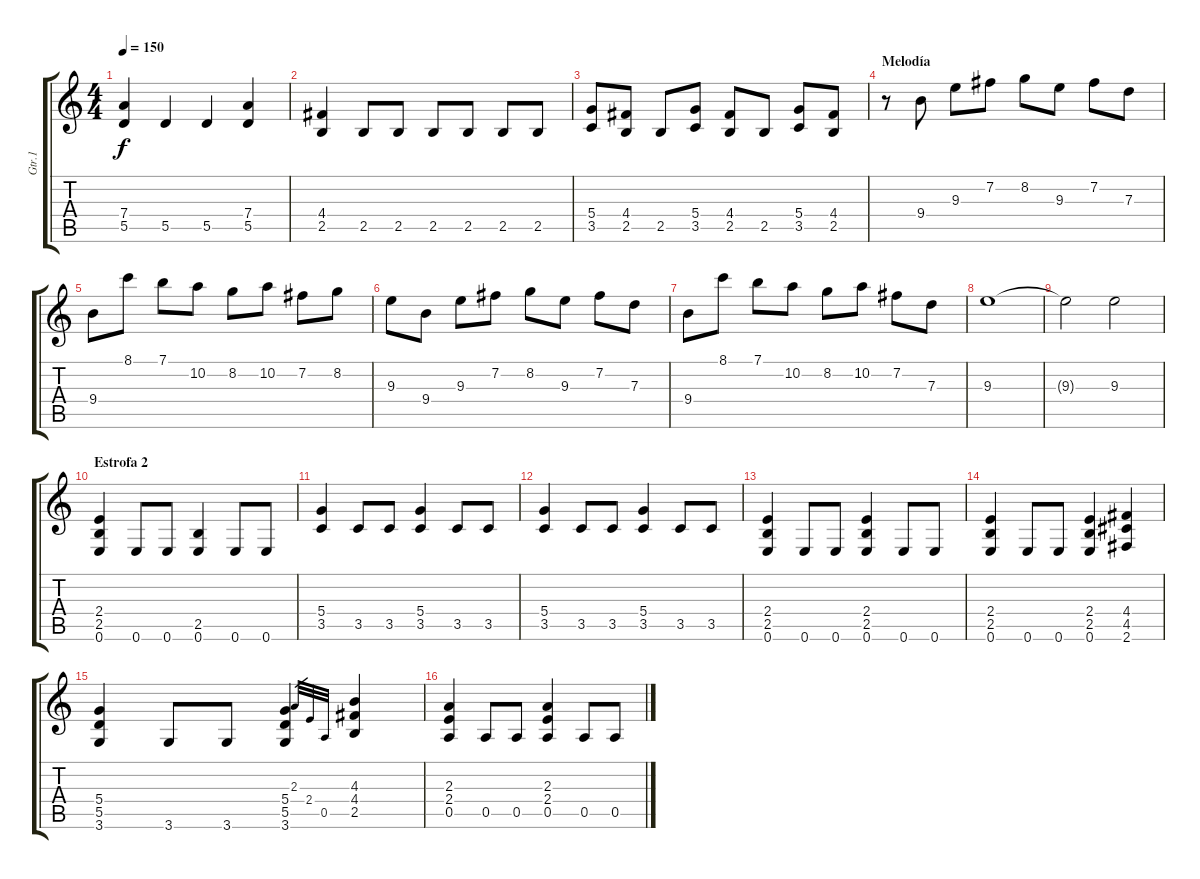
\track ("Gtr.1" "Gtr.1") {instrument distortionguitar}
\staff {score tabs}
\tuning (E4 B3 G3 D3 A2 E2) {hide}
\ts (4 4)
\tempo 150
\clef g2
\ks c
(7.4 5.5).4{dy f} 5.5.4 5.5.4 (7.4 5.5).4 |
(4.4 2.5).4 2.5.8 2.5.8 2.5.8 2.5.8 2.5.8 2.5.8 |
(5.4 3.5).8 (4.4 2.5).8 2.5.8 (5.4 3.5).8 (4.4 2.5).8 2.5.8 (5.4 3.5).8 (4.4 2.5).8 |
\section ("" "Melodía")
r.8 9.4.8 9.3.8 7.2.8 8.2.8 9.3.8 7.2.8 7.3.8 |
9.4.8 8.1.8 7.1.8 10.2.8 8.2.8 10.2.8 7.2.8 8.2.8 |
9.3.8 9.4.8 9.3.8 7.2.8 8.2.8 9.3.8 7.2.8 7.3.8 |
9.4.8 8.1.8 7.1.8 10.2.8 8.2.8 10.2.8 7.2.8 7.3.8 |
9.3.1 |
9.3{t}.2 9.3.2 |
\section ("" "Estrofa 2")
(2.4 2.5 0.6).4 0.6.8 0.6.8 (2.5 0.6).4 0.6.8 0.6.8 |
(5.4 3.5).4 3.5.8 3.5.8 (5.4 3.5).4 3.5.8 3.5.8 |
(5.4 3.5).4 3.5.8 3.5.8 (5.4 3.5).4 3.5.8 3.5.8 |
(2.4 2.5 0.6).4 0.6.8 0.6.8 (2.4 2.5 0.6).4 0.6.8 0.6.8 |
(2.4 2.5 0.6).4 0.6.8 0.6.8 (2.4 2.5 0.6).4 (4.4 4.5 2.6).4 |
(5.4 5.5 3.6).4 3.6.8 3.6.8 (5.4 5.5 3.6).4 2.3.32{gr} 2.4.32{gr} 0.5.32{gr} (4.3 4.4 2.5).4 |
(2.3 2.4 0.5).4 0.5.8 0.5.8 (2.3 2.4 0.5).4 0.5.8 0.5.8
